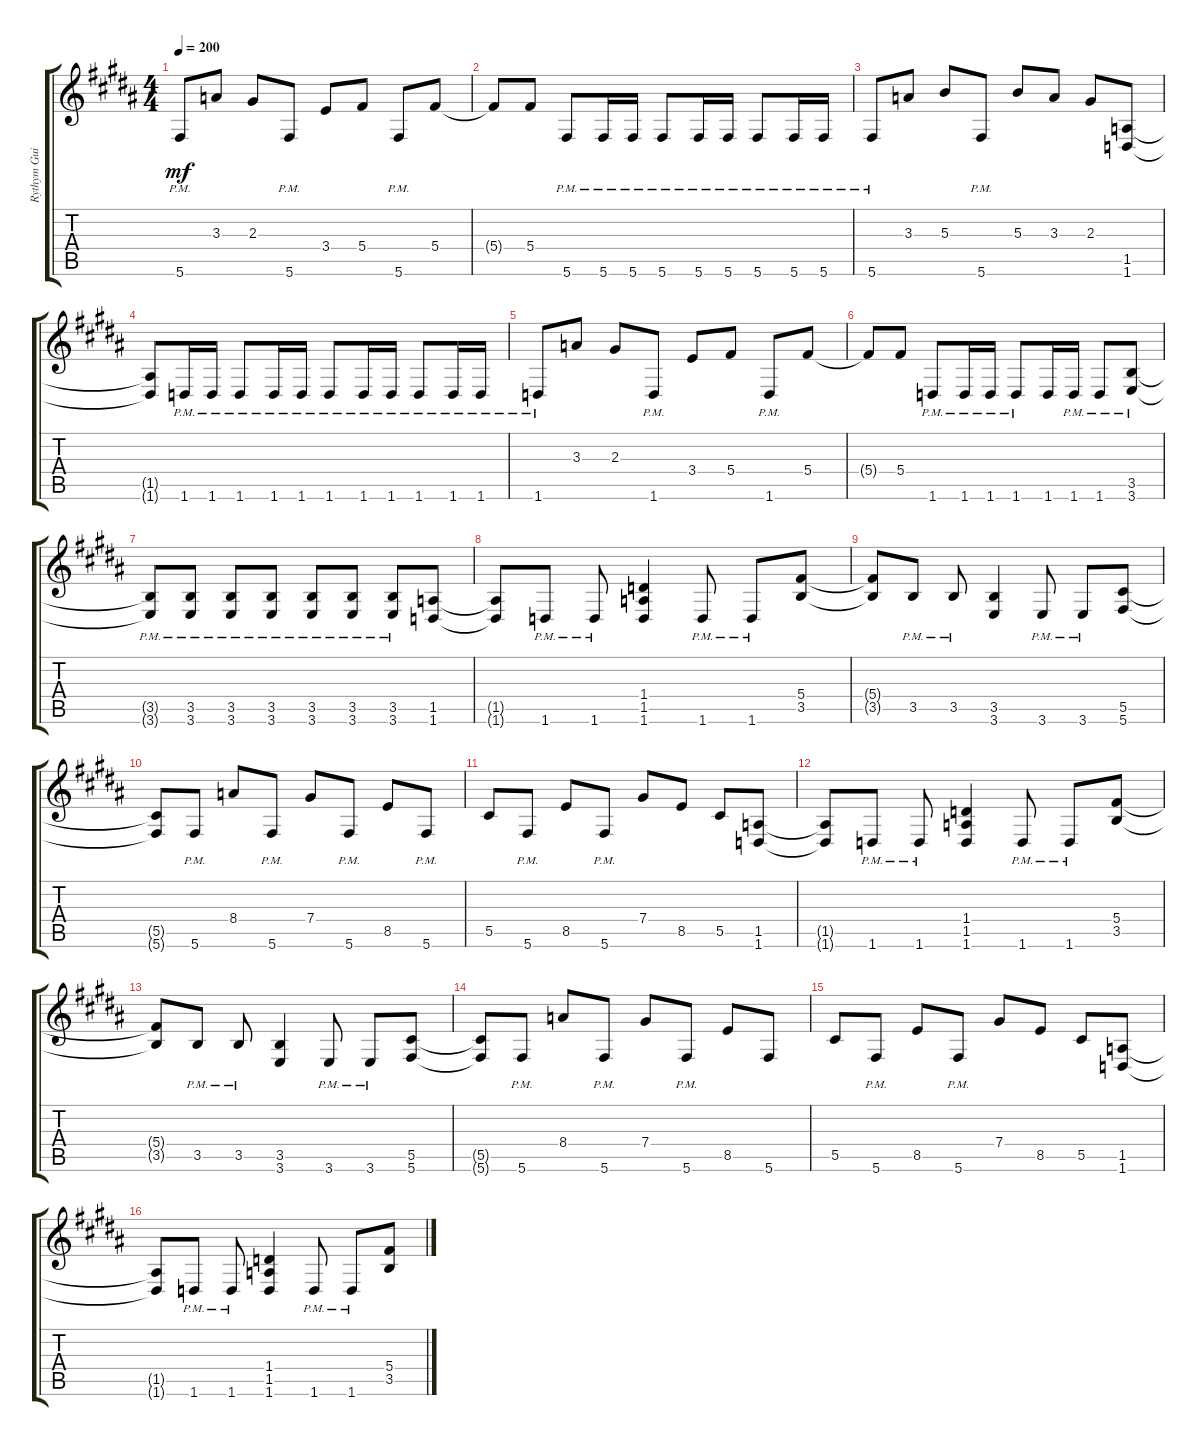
\track ("Rythym Guitar" "Rythym Gui") {instrument electricguitarclean}
\staff {score tabs}
\tuning (Eb4 Bb3 Gb3 Db3 Ab2 Db2) {hide}
\ts (4 4)
\tempo 200
\clef g2
\ks b
5.6{pm}.8{dy mf} 3.3.8 2.3.8 5.6{pm}.8 3.4.8 5.4.8 5.6{pm}.8 5.4.8 |
5.4{t}.8 5.4.8 5.6{pm}.8 5.6{pm}.16 5.6{pm}.16 5.6{pm}.8 5.6{pm}.16 5.6{pm}.16 5.6{pm}.8 5.6{pm}.16 5.6{pm}.16 |
5.6{pm}.8 3.3.8 5.3.8 5.6{pm}.8 5.3.8 3.3.8 2.3.8 (1.5 1.6).8 |
(1.5{t} 1.6{t}).8 1.6{pm}.16 1.6{pm}.16 1.6{pm}.8 1.6{pm}.16 1.6{pm}.16 1.6{pm}.8 1.6{pm}.16 1.6{pm}.16 1.6{pm}.8 1.6{pm}.16 1.6{pm}.16 |
1.6{pm}.8 3.3.8 2.3.8 1.6{pm}.8 3.4.8 5.4.8 1.6{pm}.8 5.4.8 |
5.4{t}.8 5.4.8 1.6{pm}.8 1.6{pm}.16 1.6{pm}.16 1.6{pm}.8 1.6.16 1.6{pm}.16 1.6{pm}.8 (3.5{pm} 3.6{pm}).8 |
(3.5{pm t} 3.6{pm t}).8 (3.5{pm} 3.6{pm}).8 (3.5{pm} 3.6{pm}).8 (3.5{pm} 3.6{pm}).8 (3.5{pm} 3.6{pm}).8 (3.5{pm} 3.6{pm}).8 (3.5{pm} 3.6{pm}).8 (1.5 1.6).8 |
(1.5{t} 1.6{t}).8 1.6{pm}.8 1.6{pm}.8 (1.4 1.5 1.6).4 1.6{pm}.8 1.6{pm}.8 (5.4 3.5).8 |
(5.4{t} 3.5{t}).8 3.5{pm}.8 3.5{pm}.8 (3.5 3.6).4 3.6{pm}.8 3.6{pm}.8 (5.5 5.6).8 |
(5.5{t} 5.6{t}).8 5.6{pm}.8 8.4.8 5.6{pm}.8 7.4.8 5.6{pm}.8 8.5.8 5.6{pm}.8 |
5.5.8 5.6{pm}.8 8.5.8 5.6{pm}.8 7.4.8 8.5.8 5.5.8 (1.5 1.6).8 |
(1.5{t} 1.6{t}).8 1.6{pm}.8 1.6{pm}.8 (1.4 1.5 1.6).4 1.6{pm}.8 1.6{pm}.8 (5.4 3.5).8 |
(5.4{t} 3.5{t}).8 3.5{pm}.8 3.5{pm}.8 (3.5 3.6).4 3.6{pm}.8 3.6{pm}.8 (5.5 5.6).8 |
(5.5{t} 5.6{t}).8 5.6{pm}.8 8.4.8 5.6{pm}.8 7.4.8 5.6{pm}.8 8.5.8 5.6.8 |
5.5.8 5.6{pm}.8 8.5.8 5.6{pm}.8 7.4.8 8.5.8 5.5.8 (1.5 1.6).8 |
(1.5{t} 1.6{t}).8 1.6{pm}.8 1.6{pm}.8 (1.4 1.5 1.6).4 1.6{pm}.8 1.6{pm}.8 (5.4 3.5).8
